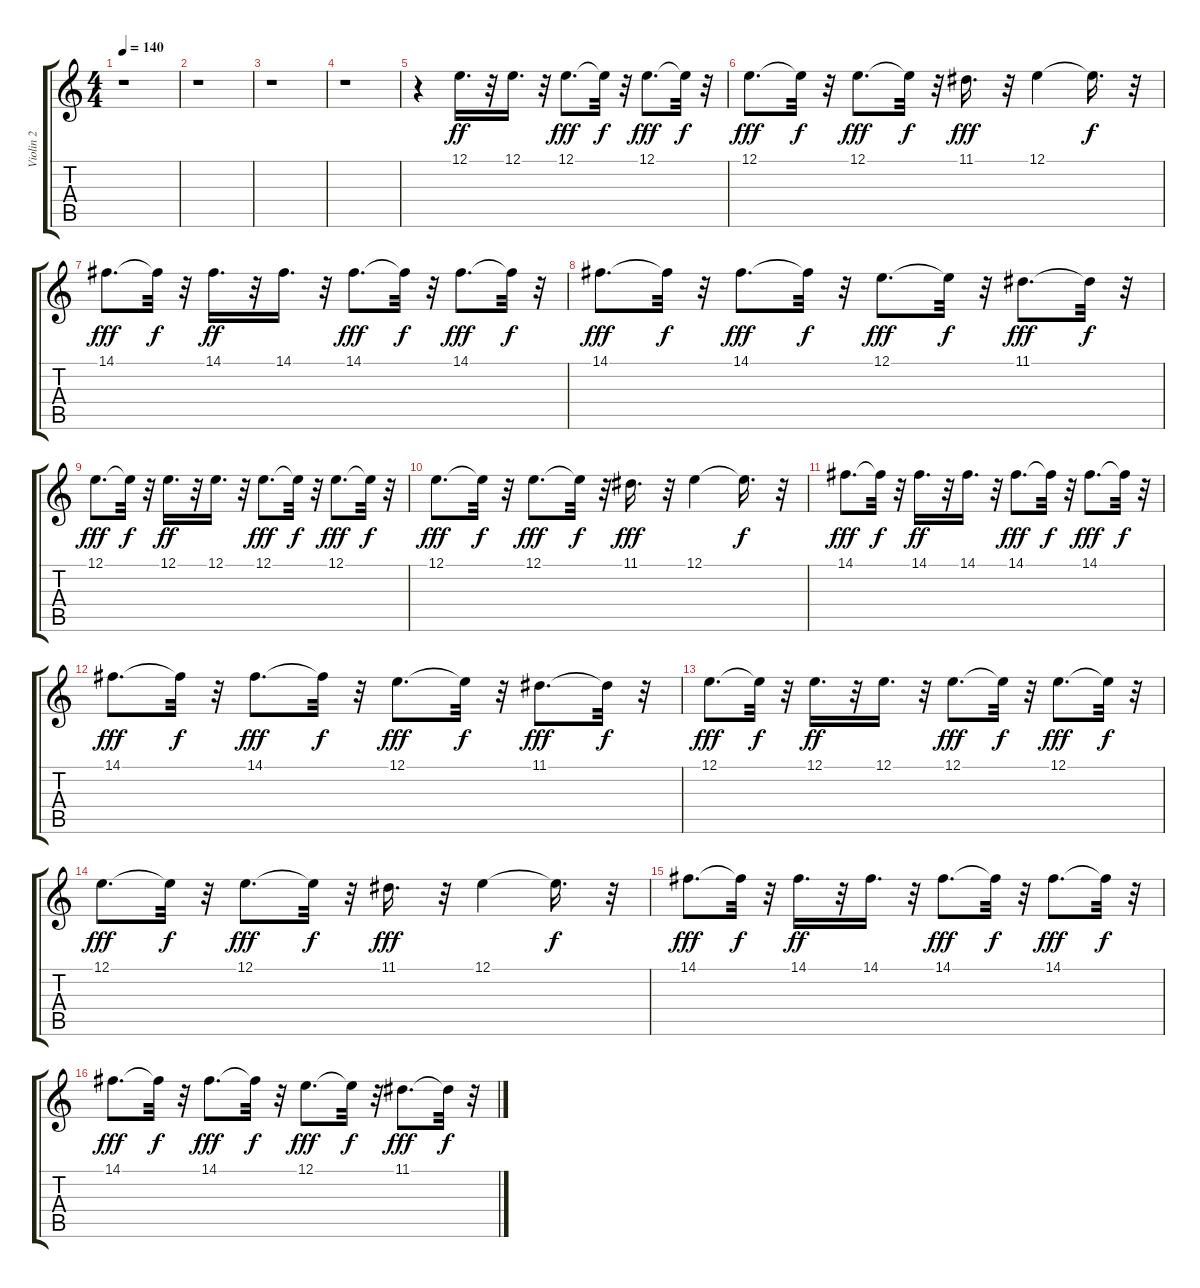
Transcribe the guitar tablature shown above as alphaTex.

\track ("Violin 2" "Violin 2") {instrument tremolostrings}
\staff {score tabs}
\tuning (E4 B3 G3 D3 A2 E2) {hide}
\ts (4 4)
\tempo 140
\clef g2
\ks c
r.1{dy f} |
r.1 |
r.1 |
r.1 |
r.4 12.1.16{d dy ff} r.32 12.1.16{d} r.32 12.1.8{d dy fff} 12.1{t}.32{dy f} r.32 12.1.8{d dy fff} 12.1{t}.32{dy f} r.32 |
12.1.8{d dy fff} 12.1{t}.32{dy f} r.32 12.1.8{d dy fff} 12.1{t}.32{dy f} r.32 11.1.16{d dy fff} r.32 12.1.4 12.1{t}.16{d dy f} r.32 |
14.1.8{d dy fff} 14.1{t}.32{dy f} r.32 14.1.16{d dy ff} r.32 14.1.16{d} r.32 14.1.8{d dy fff} 14.1{t}.32{dy f} r.32 14.1.8{d dy fff} 14.1{t}.32{dy f} r.32 |
14.1.8{d dy fff} 14.1{t}.32{dy f} r.32 14.1.8{d dy fff} 14.1{t}.32{dy f} r.32 12.1.8{d dy fff} 12.1{t}.32{dy f} r.32 11.1.8{d dy fff} 11.1{t}.32{dy f} r.32 |
12.1.8{d dy fff} 12.1{t}.32{dy f} r.32 12.1.16{d dy ff} r.32 12.1.16{d} r.32 12.1.8{d dy fff} 12.1{t}.32{dy f} r.32 12.1.8{d dy fff} 12.1{t}.32{dy f} r.32 |
12.1.8{d dy fff} 12.1{t}.32{dy f} r.32 12.1.8{d dy fff} 12.1{t}.32{dy f} r.32 11.1.16{d dy fff} r.32 12.1.4 12.1{t}.16{d dy f} r.32 |
14.1.8{d dy fff} 14.1{t}.32{dy f} r.32 14.1.16{d dy ff} r.32 14.1.16{d} r.32 14.1.8{d dy fff} 14.1{t}.32{dy f} r.32 14.1.8{d dy fff} 14.1{t}.32{dy f} r.32 |
14.1.8{d dy fff} 14.1{t}.32{dy f} r.32 14.1.8{d dy fff} 14.1{t}.32{dy f} r.32 12.1.8{d dy fff} 12.1{t}.32{dy f} r.32 11.1.8{d dy fff} 11.1{t}.32{dy f} r.32 |
12.1.8{d dy fff} 12.1{t}.32{dy f} r.32 12.1.16{d dy ff} r.32 12.1.16{d} r.32 12.1.8{d dy fff} 12.1{t}.32{dy f} r.32 12.1.8{d dy fff} 12.1{t}.32{dy f} r.32 |
12.1.8{d dy fff} 12.1{t}.32{dy f} r.32 12.1.8{d dy fff} 12.1{t}.32{dy f} r.32 11.1.16{d dy fff} r.32 12.1.4 12.1{t}.16{d dy f} r.32 |
14.1.8{d dy fff} 14.1{t}.32{dy f} r.32 14.1.16{d dy ff} r.32 14.1.16{d} r.32 14.1.8{d dy fff} 14.1{t}.32{dy f} r.32 14.1.8{d dy fff} 14.1{t}.32{dy f} r.32 |
14.1.8{d dy fff} 14.1{t}.32{dy f} r.32 14.1.8{d dy fff} 14.1{t}.32{dy f} r.32 12.1.8{d dy fff} 12.1{t}.32{dy f} r.32 11.1.8{d dy fff} 11.1{t}.32{dy f} r.32
